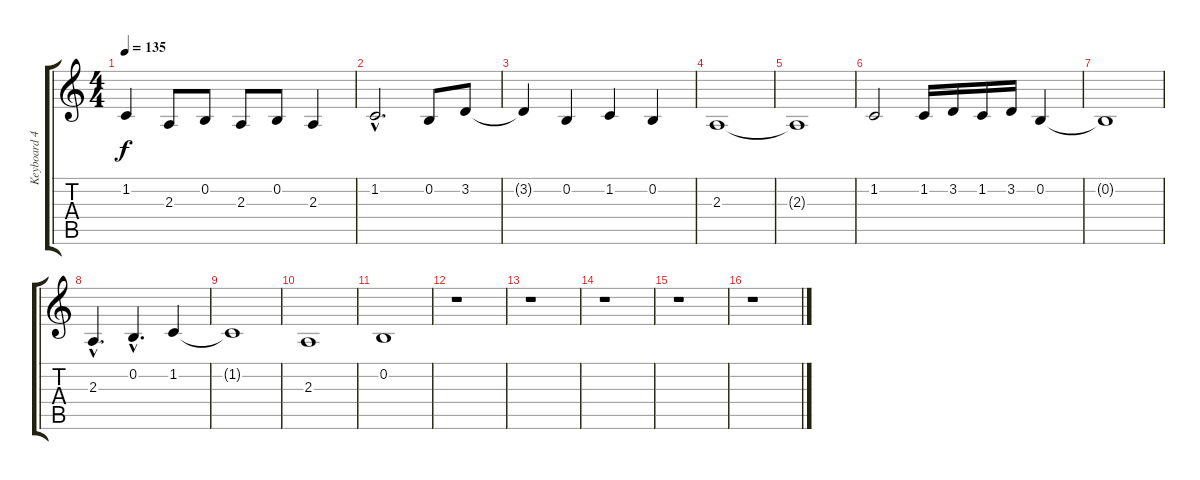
\track ("Keyboard 4" "Keyboard 4") {instrument lead2sawtooth}
\staff {score tabs}
\tuning (E4 B3 G3 D3 A2 E2) {hide}
\ts (4 4)
\tempo 135
\clef g2
\ks c
1.2{t}.4{dy f} 2.3.8 0.2.8 2.3.8 0.2.8 2.3.4 |
1.2{hac}.2{d} 0.2.8 3.2.8 |
3.2{t}.4 0.2.4 1.2.4 0.2.4 |
2.3.1 |
2.3{t}.1 |
1.2.2 1.2.16 3.2.16 1.2.16 3.2.16 0.2.4 |
0.2{t}.1 |
2.3{hac}.4{d} 0.2{hac}.4{d} 1.2.4 |
1.2{t}.1 |
2.3.1 |
0.2.1 |
r.1 |
r.1 |
r.1 |
r.1 |
r.1
